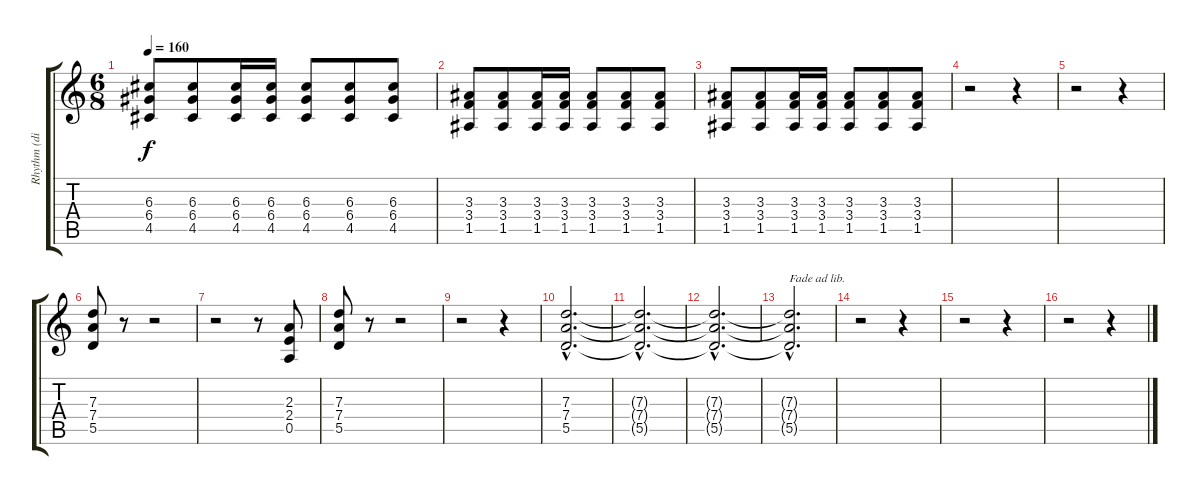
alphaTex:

\track ("Rhythm (distortion)" "Rhythm (di") {instrument distortionguitar}
\staff {score tabs}
\tuning (E4 B3 G3 D3 A2 E2) {hide}
\ts (6 8)
\tempo 160
\clef g2
\ks c
(6.3 6.4 4.5).8{dy f} (6.3 6.4 4.5).8 (6.3 6.4 4.5).16 (6.3 6.4 4.5).16 (6.3 6.4 4.5).8 (6.3 6.4 4.5).8 (6.3 6.4 4.5).8 |
(3.3 3.4 1.5).8 (3.3 3.4 1.5).8 (3.3 3.4 1.5).16 (3.3 3.4 1.5).16 (3.3 3.4 1.5).8 (3.3 3.4 1.5).8 (3.3 3.4 1.5).8 |
(3.3 3.4 1.5).8 (3.3 3.4 1.5).8 (3.3 3.4 1.5).16 (3.3 3.4 1.5).16 (3.3 3.4 1.5).8 (3.3 3.4 1.5).8 (3.3 3.4 1.5).8 |
r.2 r.4 |
r.2 r.4 |
(7.3 7.4 5.5).8 r.8 r.2 |
r.2 r.8 (2.3 2.4 0.5).8 |
(7.3 7.4 5.5).8 r.8 r.2 |
r.2 r.4 |
(7.3{hac} 7.4{hac} 5.5{hac}).2{d} |
(7.3{hac t} 7.4{hac t} 5.5{hac t}).2{d} |
(7.3{hac t} 7.4{hac t} 5.5{hac t}).2{d} |
(7.3{hac t} 7.4{hac t} 5.5{hac t}).2{d txt "Fade ad lib."} |
r.2 r.4 |
r.2 r.4 |
r.2 r.4
